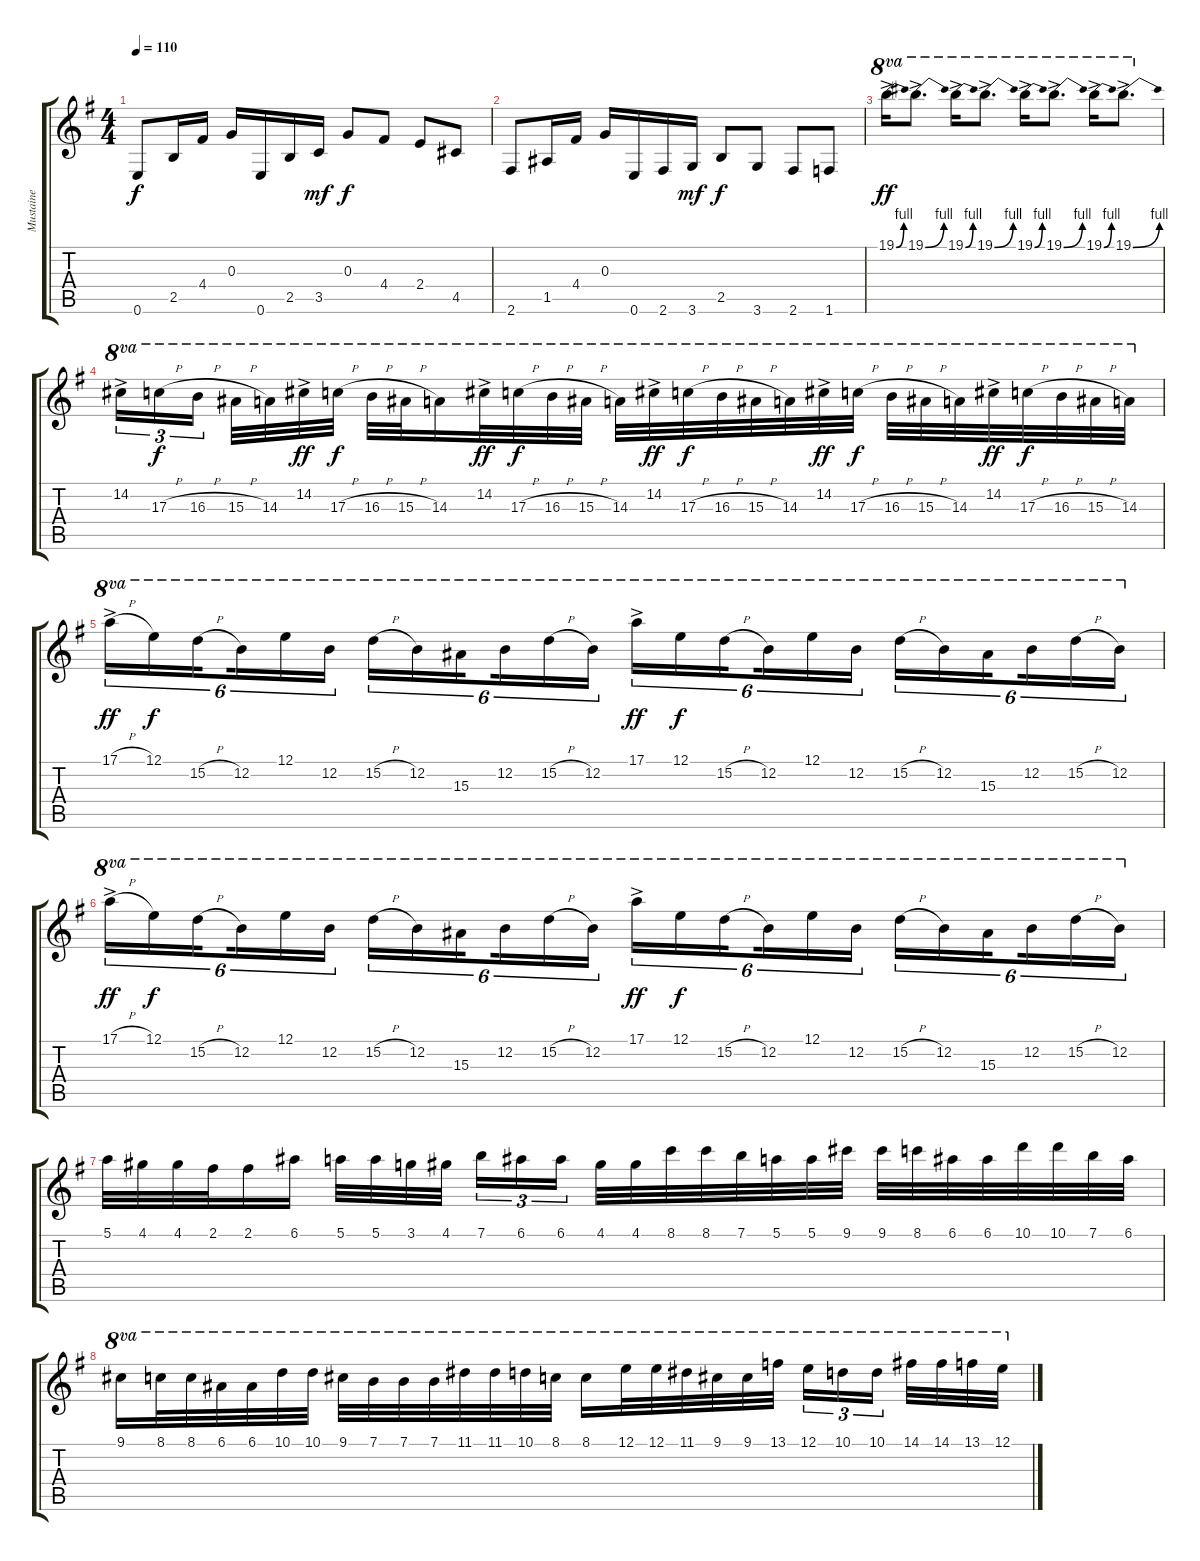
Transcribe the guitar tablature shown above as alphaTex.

\track ("Mustaine" "Mustaine") {instrument distortionguitar}
\staff {score tabs}
\tuning (E4 B3 G3 D3 A2 E2) {hide}
\ts (4 4)
\tempo 110
\clef g2
\ks g
0.6.8{dy f} 2.5.16 4.4.16 0.3.16 0.6.16 2.5.16 3.5.16{dy mf} 0.3.8{dy f} 4.4.8 2.4.8 4.5.8 |
2.6.8 1.5.16 4.4.16 0.3.16 0.6.16 2.6.16 3.6.16{dy mf} 2.5.8{dy f} 3.6.8 2.6.8 1.6.8 |
19.1{be (bend 0 0 60 4) ac}.16{ot 8va dy ff} 19.1{be (bend 0 0 60 4) ac}.8{d ot 8va} 19.1{be (bend 0 0 60 4) ac}.16{ot 8va} 19.1{be (bend 0 0 60 4) ac}.8{d ot 8va} 19.1{be (bend 0 0 60 4) ac}.16{ot 8va} 19.1{be (bend 0 0 60 4) ac}.8{d ot 8va} 19.1{be (bend 0 0 60 4) ac}.16{ot 8va} 19.1{be (bend 0 0 60 4) ac}.8{d ot 8va} |
14.2{ac}.16{tu (3 2) ot 8va} 17.3{h}.16{tu (3 2) ot 8va dy f} 16.3{h}.16{tu (3 2) ot 8va beam splitsecondary} 15.3{h}.32{ot 8va} 14.3.32{ot 8va} 14.2{ac}.32{ot 8va dy ff} 17.3{h}.32{ot 8va dy f} 16.3{h}.32{ot 8va} 15.3{h}.32{ot 8va} 14.3.16{ot 8va} 14.2{ac}.32{ot 8va dy ff} 17.3{h}.32{ot 8va dy f} 16.3{h}.32{ot 8va} 15.3{h}.32{ot 8va} 14.3.32{ot 8va} 14.2{ac}.32{ot 8va dy ff} 17.3{h}.32{ot 8va dy f} 16.3{h}.32{ot 8va} 15.3{h}.32{ot 8va} 14.3.32{ot 8va} 14.2{ac}.32{ot 8va dy ff} 17.3{h}.32{ot 8va dy f} 16.3{h}.32{ot 8va} 15.3{h}.32{ot 8va} 14.3.32{ot 8va} 14.2{ac}.32{ot 8va dy ff} 17.3{h}.32{ot 8va dy f} 16.3{h}.32{ot 8va} 15.3{h}.32{ot 8va} 14.3.32{ot 8va} |
17.1{h ac}.16{tu (6 4) ot 8va dy ff} 12.1.16{tu (6 4) ot 8va dy f} 15.2{h}.16{tu (6 4) ot 8va beam splitsecondary} 12.2.16{tu (6 4) ot 8va} 12.1.16{tu (6 4) ot 8va} 12.2.16{tu (6 4) ot 8va} 15.2{h}.16{tu (6 4) ot 8va} 12.2.16{tu (6 4) ot 8va} 15.3.16{tu (6 4) ot 8va beam splitsecondary} 12.2.16{tu (6 4) ot 8va} 15.2{h}.16{tu (6 4) ot 8va} 12.2.16{tu (6 4) ot 8va} 17.1{ac}.16{tu (6 4) ot 8va dy ff} 12.1.16{tu (6 4) ot 8va dy f} 15.2{h}.16{tu (6 4) ot 8va beam splitsecondary} 12.2.16{tu (6 4) ot 8va} 12.1.16{tu (6 4) ot 8va} 12.2.16{tu (6 4) ot 8va} 15.2{h}.16{tu (6 4) ot 8va} 12.2.16{tu (6 4) ot 8va} 15.3.16{tu (6 4) ot 8va beam splitsecondary} 12.2.16{tu (6 4) ot 8va} 15.2{h}.16{tu (6 4) ot 8va} 12.2.16{tu (6 4) ot 8va} |
17.1{h ac}.16{tu (6 4) ot 8va dy ff} 12.1.16{tu (6 4) ot 8va dy f} 15.2{h}.16{tu (6 4) ot 8va beam splitsecondary} 12.2.16{tu (6 4) ot 8va} 12.1.16{tu (6 4) ot 8va} 12.2.16{tu (6 4) ot 8va} 15.2{h}.16{tu (6 4) ot 8va} 12.2.16{tu (6 4) ot 8va} 15.3.16{tu (6 4) ot 8va beam splitsecondary} 12.2.16{tu (6 4) ot 8va} 15.2{h}.16{tu (6 4) ot 8va} 12.2.16{tu (6 4) ot 8va} 17.1{ac}.16{tu (6 4) ot 8va dy ff} 12.1.16{tu (6 4) ot 8va dy f} 15.2{h}.16{tu (6 4) ot 8va beam splitsecondary} 12.2.16{tu (6 4) ot 8va} 12.1.16{tu (6 4) ot 8va} 12.2.16{tu (6 4) ot 8va} 15.2{h}.16{tu (6 4) ot 8va} 12.2.16{tu (6 4) ot 8va} 15.3.16{tu (6 4) ot 8va beam splitsecondary} 12.2.16{tu (6 4) ot 8va} 15.2{h}.16{tu (6 4) ot 8va} 12.2.16{tu (6 4) ot 8va} |
5.1.32 4.1.32 4.1.32 2.1.32 2.1.16 6.1.16 5.1.32 5.1.32 3.1.32 4.1.32{beam splitsecondary} 7.1.16{tu (3 2)} 6.1.16{tu (3 2)} 6.1.16{tu (3 2)} 4.1.32 4.1.32 8.1.32 8.1.32 7.1.32 5.1.32 5.1.32 9.1.32 9.1.32 8.1.32 6.1.32 6.1.32 10.1.32 10.1.32 7.1.32 6.1.32 |
9.1.16{ot 8va} 8.1.32{ot 8va} 8.1.32{ot 8va} 6.1.32{ot 8va} 6.1.32{ot 8va} 10.1.32{ot 8va} 10.1.32{ot 8va} 9.1.32{ot 8va} 7.1.32{ot 8va} 7.1.32{ot 8va} 7.1.32{ot 8va} 11.1.32{ot 8va} 11.1.32{ot 8va} 10.1.32{ot 8va} 8.1.32{ot 8va} 8.1.16{ot 8va} 12.1.32{ot 8va} 12.1.32{ot 8va} 11.1.32{ot 8va} 9.1.32{ot 8va} 9.1.32{ot 8va} 13.1.32{ot 8va} 12.1.16{tu (3 2) ot 8va} 10.1.16{tu (3 2) ot 8va} 10.1.16{tu (3 2) ot 8va beam splitsecondary} 14.1.32{ot 8va} 14.1.32{ot 8va} 13.1.32{ot 8va} 12.1.32{ot 8va}
